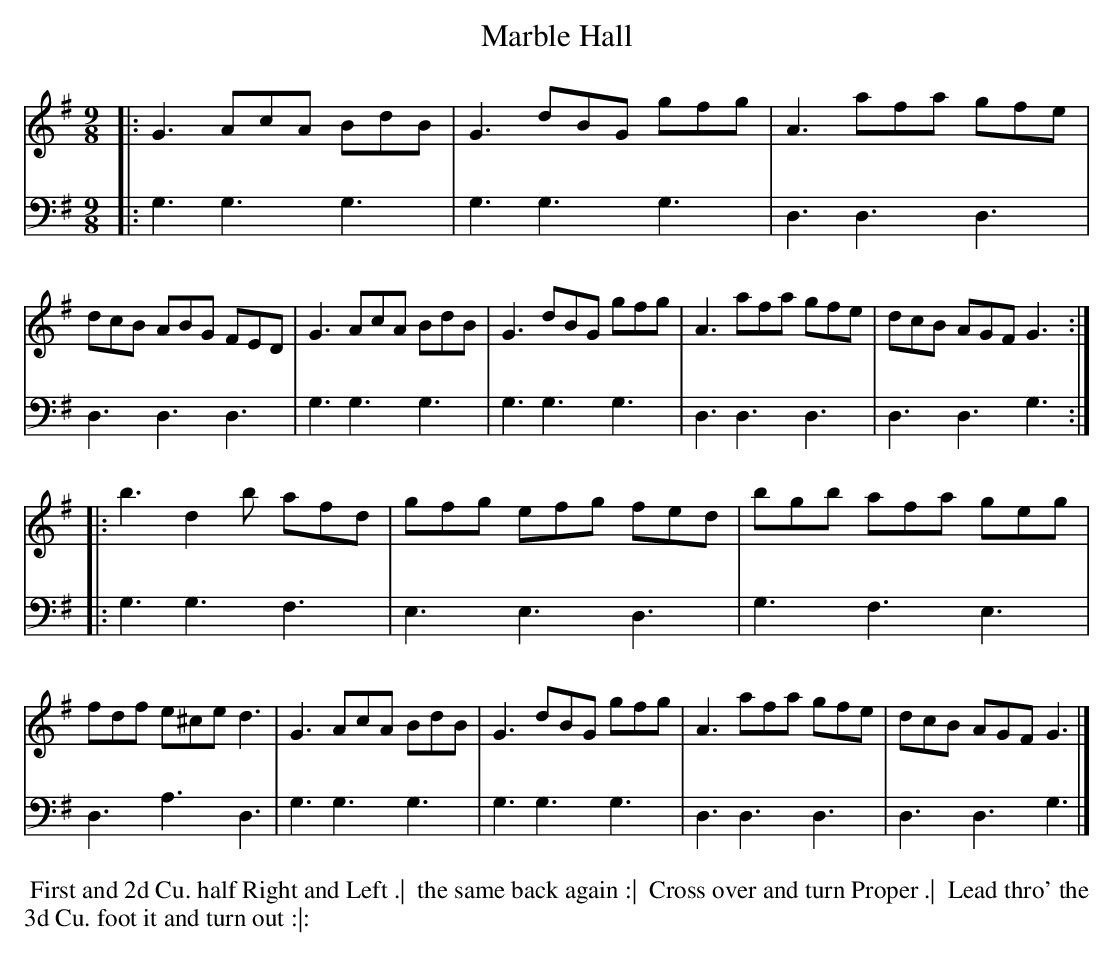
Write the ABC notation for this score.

X:1
T: Marble Hall
M: 9/8
L: 1/8
K: G
V: 1
|:\
G3 AcA BdB | G3 dBG gfg | A3 afa gfe | dcB ABG FED |\
G3 AcA BdB | G3 dBG gfg | A3 afa gfe | dcB AGF G3 :|
|:\
b3 d2b afd | gfg efg fed | bgb afa geg | fdf e^ce d3 |\
G3 AcA BdB | G3 dBG gfg | A3 afa gfe | dcB AGF G3 |]
V: 2 clef=bass middle=d
|:\
g3 g3 g3 | g3 g3 g3 | d3 d3 d3 | d3 d3 d3 |\
g3 g3 g3 | g3 g3 g3 | d3 d3 d3 | d3 d3 g3 :|
|:\
g3 g3 f3 | e3 e3 d3 | g3 f3 e3 | d3 a3 d3 |\
g3 g3 g3 | g3 g3 g3 | d3 d3 d3 | d3 d3 g3 |]
